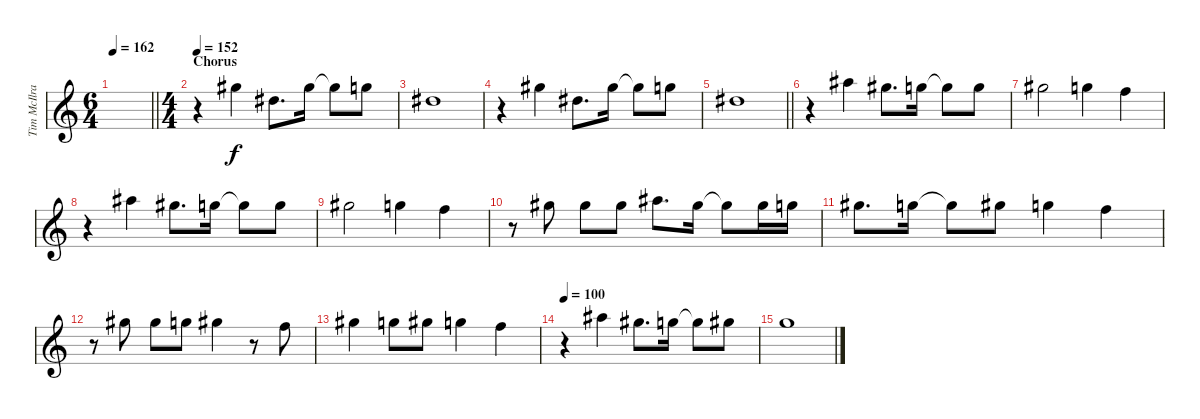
\track ("Tim McIlrath - Vocals" "Tim McIlra") {instrument distortionguitar}
\staff {score}
\tuning (E4 B3 G3 D3 A2 E2) {hide}
\ts (6 4)
\tempo 162
\clef g2
\barLineRight lightlight
\ks c
|
\ts (4 4)
\section ("" "Chorus")
\tempo 152
r.4 9.2.4 4.2.8{d} 9.2.16 9.2{t}.8 8.2.8 |
4.2.1 |
r.4 9.2.4 4.2.8{d} 9.2.16 9.2{t}.8 8.2.8 |
\barLineRight lightlight
4.2.1 |
r.4 11.2.4 9.2.8{d} 8.2.16 8.2{t}.8 8.2.8 |
9.2.2 8.2.4 6.2.4 |
r.4 11.2.4 9.2.8{d} 8.2.16 8.2{t}.8 8.2.8 |
9.2.2 8.2.4 6.2.4 |
r.8 9.2.8 9.2.8 9.2.8 11.2.8{d} 9.2.16 9.2{t}.8 9.2.16 8.2.16 |
9.2.8{d} 8.2.16 8.2{t}.8 9.2.8 8.2.4 6.2.4 |
r.8 9.2.8 9.2.8 8.2.8 9.2.4 r.8 6.2.8 |
9.2.4 8.2.8 9.2.8 8.2.4 6.2.4 |
\tempo 100
r.4 11.2.4 9.2.8{d} 8.2.16 8.2{t}.8 9.2.8 |
8.2.1
